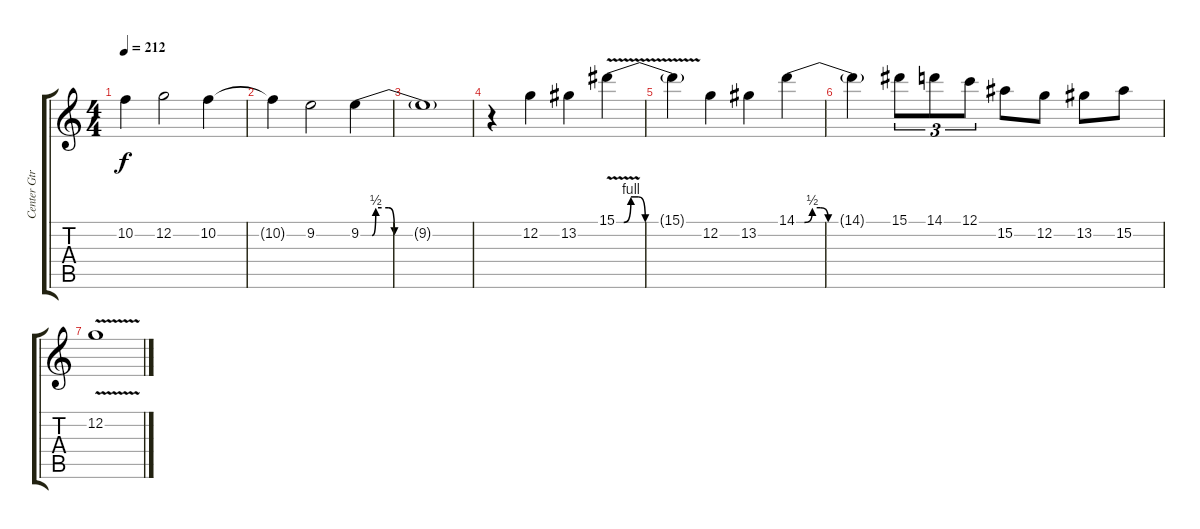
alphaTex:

\track ("Center Gtr / Overdubs" "Center Gtr") {instrument distortionguitar}
\staff {score tabs}
\tuning (C4 G3 Eb3 Bb2 F2 C2) {hide}
\ts (4 4)
\tempo 212
\clef g2
\ks c
10.2{t}.4{dy f} 12.2.2 10.2.4 |
10.2{t}.4 9.2.2 9.2{be (custom 0 0 6 0 8 2 15 2 18 0 60 0)}.4 |
9.2{t}.1 |
r.4 12.2.4 13.2.4 15.1{be (custom 0 0 5 0 10 4 15 4 20 0 30 0 60 0) v}.4 |
15.1{t}.4 12.2.4 13.2.4 14.1{be (custom 0 0 5 0 10 2 15 2 20 0 30 0 60 0)}.4 |
14.1{t}.4 15.1.8{tu (3 2)} 14.1.8{tu (3 2)} 12.1.8{tu (3 2)} 15.2.8 12.2.8 13.2.8 15.2.8 |
12.2{v}.1
